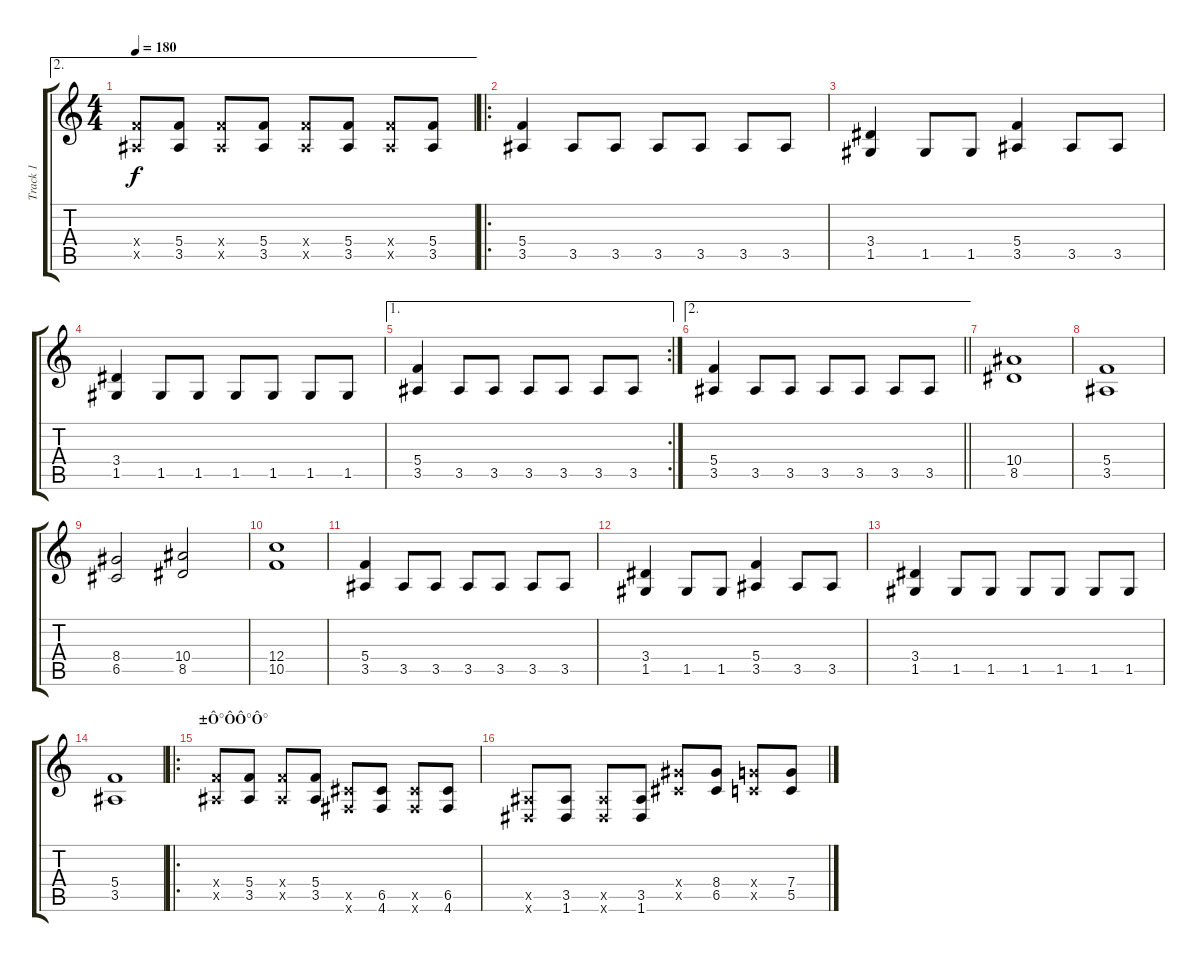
\track ("Track 1" "Track 1") {instrument distortionguitar}
\staff {score tabs}
\tuning (D4 A3 F3 C3 G2 D2) {hide}
\ae 2
\ts (4 4)
\tempo 180
\clef g2
\ks c
(5.4{x} 3.5{x}).8{dy f} (5.4 3.5).8 (5.4{x} 3.5{x}).8 (5.4 3.5).8 (5.4{x} 3.5{x}).8 (5.4 3.5).8 (5.4{x} 3.5{x}).8 (5.4 3.5).8 |
\ro
(5.4 3.5).4 3.5.8 3.5.8 3.5.8 3.5.8 3.5.8 3.5.8 |
(3.4 1.5).4 1.5.8 1.5.8 (5.4 3.5).4 3.5.8 3.5.8 |
(3.4 1.5).4 1.5.8 1.5.8 1.5.8 1.5.8 1.5.8 1.5.8 |
\ae 1
\rc 2
(5.4 3.5).4 3.5.8 3.5.8 3.5.8 3.5.8 3.5.8 3.5.8 |
\ae 2
\barLineRight lightlight
(5.4 3.5).4 3.5.8 3.5.8 3.5.8 3.5.8 3.5.8 3.5.8 |
(10.4 8.5).1 |
(5.4 3.5).1 |
(8.4 6.5).2 (10.4 8.5).2 |
(12.4 10.5).1 |
(5.4 3.5).4 3.5.8 3.5.8 3.5.8 3.5.8 3.5.8 3.5.8 |
(3.4 1.5).4 1.5.8 1.5.8 (5.4 3.5).4 3.5.8 3.5.8 |
(3.4 1.5).4 1.5.8 1.5.8 1.5.8 1.5.8 1.5.8 1.5.8 |
(5.4 3.5).1 |
\ro
\section ("" "±Ô°ÔÔ°Ô°")
(5.4{x} 3.5{x}).8 (5.4 3.5).8 (5.4{x} 3.5{x}).8 (5.4 3.5).8 (6.5{x} 4.6{x}).8 (6.5 4.6).8 (6.5{x} 4.6{x}).8 (6.5 4.6).8 |
(3.5{x} 1.6{x}).8 (3.5 1.6).8 (3.5{x} 1.6{x}).8 (3.5 1.6).8 (8.4{x} 6.5{x}).8 (8.4 6.5).8 (7.4{x} 5.5{x}).8 (7.4 5.5).8
